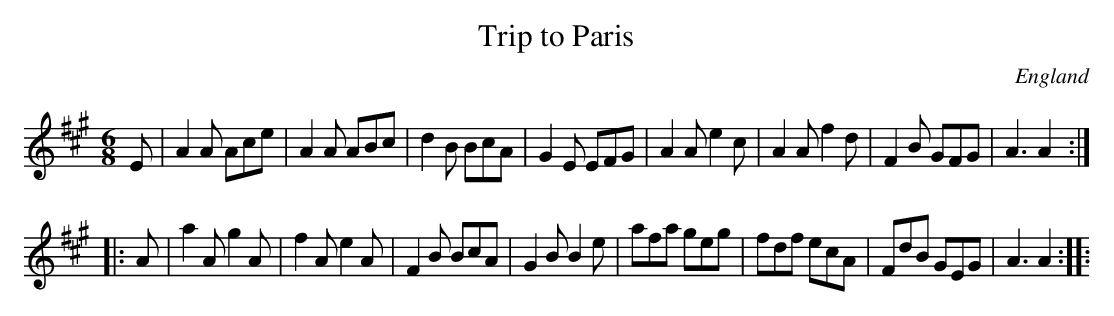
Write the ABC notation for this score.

X:1
T:Trip to Paris
L:1/8
M:6/8
O:England
K:A major
E| \
A2A Ace | A2A ABc | d2B BcA | G2E EFG | \
A2A e2c | A2A f2d | F2B GFG | A3 A2 ::
A|\
a2A g2A | f2A e2A | F2B BcA | G2B B2e |\
afa geg | fdf ecA | FdB GEG | A3 A2::
